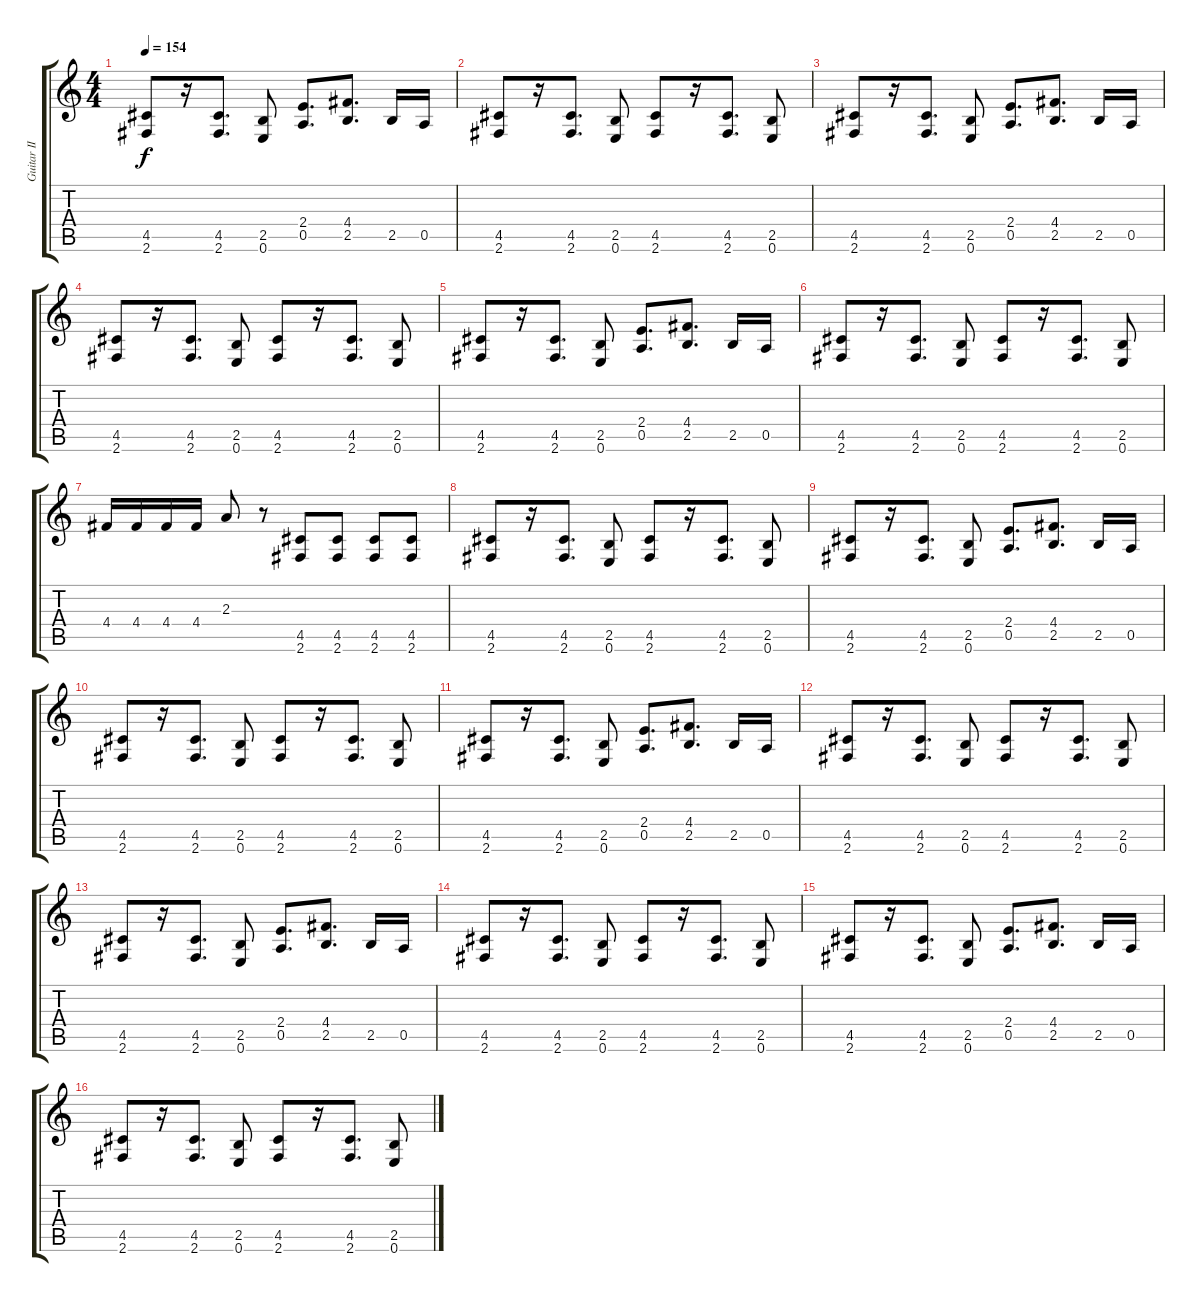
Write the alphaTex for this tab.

\track ("Guitar II" "Guitar II") {instrument overdrivenguitar}
\staff {score tabs}
\tuning (E4 B3 G3 D3 A2 E2) {hide}
\ts (4 4)
\tempo 154
\clef g2
\ks c
(4.5 2.6).8{dy f} r.16 (4.5 2.6).8{d} (2.5 0.6).8 (2.4 0.5).8{d} (4.4 2.5).8{d} 2.5.16 0.5.16 |
(4.5 2.6).8 r.16 (4.5 2.6).8{d} (2.5 0.6).8 (4.5 2.6).8 r.16 (4.5 2.6).8{d} (2.5 0.6).8 |
(4.5 2.6).8 r.16 (4.5 2.6).8{d} (2.5 0.6).8 (2.4 0.5).8{d} (4.4 2.5).8{d} 2.5.16 0.5.16 |
(4.5 2.6).8 r.16 (4.5 2.6).8{d} (2.5 0.6).8 (4.5 2.6).8 r.16 (4.5 2.6).8{d} (2.5 0.6).8 |
(4.5 2.6).8 r.16 (4.5 2.6).8{d} (2.5 0.6).8 (2.4 0.5).8{d} (4.4 2.5).8{d} 2.5.16 0.5.16 |
(4.5 2.6).8 r.16 (4.5 2.6).8{d} (2.5 0.6).8 (4.5 2.6).8 r.16 (4.5 2.6).8{d} (2.5 0.6).8 |
4.4.16 4.4.16 4.4.16 4.4.16 2.3.8 r.8 (4.5 2.6).8 (4.5 2.6).8 (4.5 2.6).8 (4.5 2.6).8 |
(4.5 2.6).8 r.16 (4.5 2.6).8{d} (2.5 0.6).8 (4.5 2.6).8 r.16 (4.5 2.6).8{d} (2.5 0.6).8 |
(4.5 2.6).8 r.16 (4.5 2.6).8{d} (2.5 0.6).8 (2.4 0.5).8{d} (4.4 2.5).8{d} 2.5.16 0.5.16 |
(4.5 2.6).8 r.16 (4.5 2.6).8{d} (2.5 0.6).8 (4.5 2.6).8 r.16 (4.5 2.6).8{d} (2.5 0.6).8 |
(4.5 2.6).8 r.16 (4.5 2.6).8{d} (2.5 0.6).8 (2.4 0.5).8{d} (4.4 2.5).8{d} 2.5.16 0.5.16 |
(4.5 2.6).8 r.16 (4.5 2.6).8{d} (2.5 0.6).8 (4.5 2.6).8 r.16 (4.5 2.6).8{d} (2.5 0.6).8 |
(4.5 2.6).8 r.16 (4.5 2.6).8{d} (2.5 0.6).8 (2.4 0.5).8{d} (4.4 2.5).8{d} 2.5.16 0.5.16 |
(4.5 2.6).8 r.16 (4.5 2.6).8{d} (2.5 0.6).8 (4.5 2.6).8 r.16 (4.5 2.6).8{d} (2.5 0.6).8 |
(4.5 2.6).8 r.16 (4.5 2.6).8{d} (2.5 0.6).8 (2.4 0.5).8{d} (4.4 2.5).8{d} 2.5.16 0.5.16 |
(4.5 2.6).8 r.16 (4.5 2.6).8{d} (2.5 0.6).8 (4.5 2.6).8 r.16 (4.5 2.6).8{d} (2.5 0.6).8
